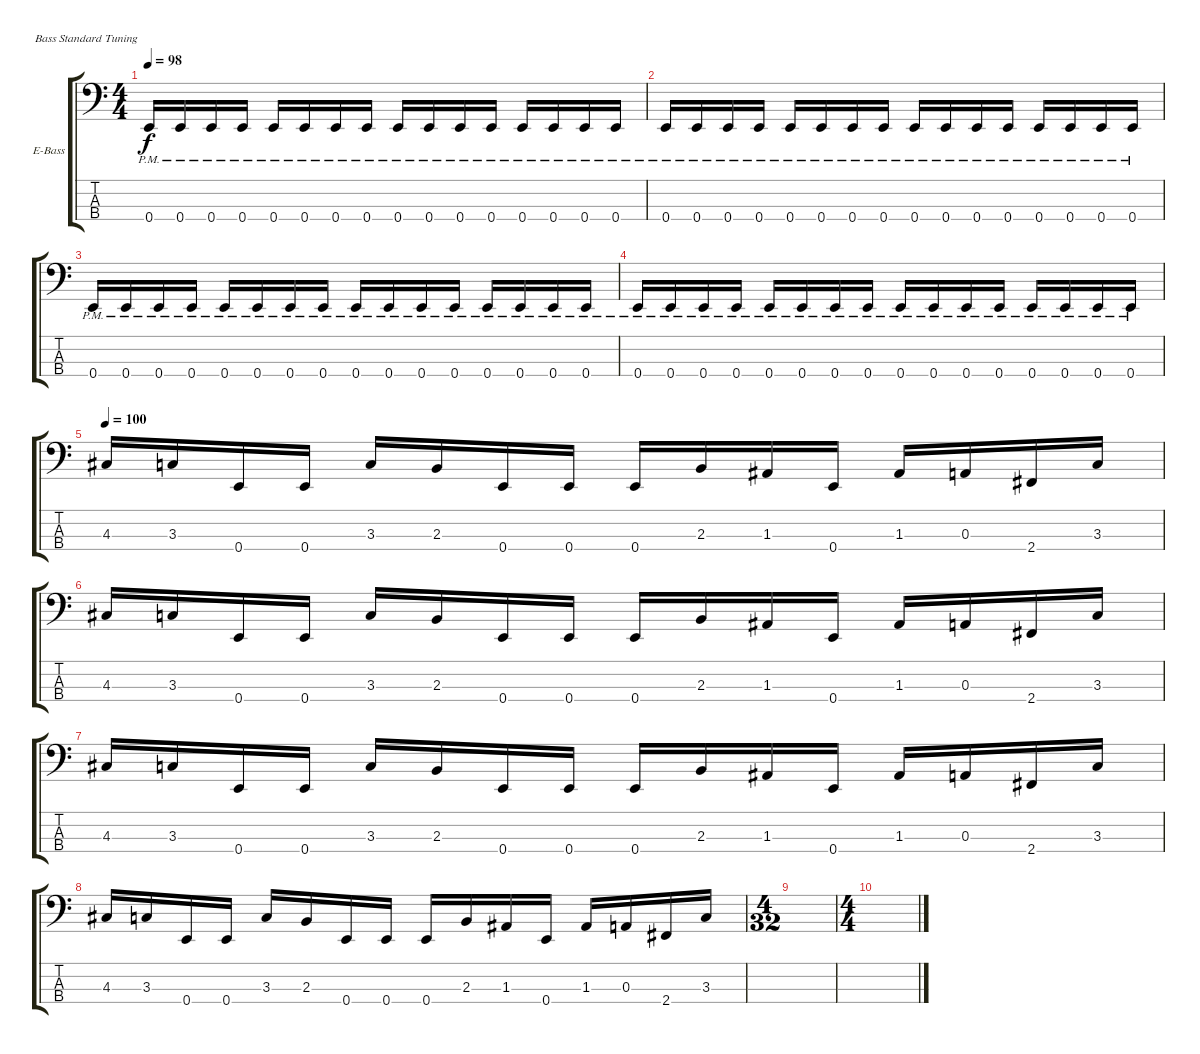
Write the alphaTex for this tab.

\bracketExtendMode groupsimilarinstruments
\firstSystemTrackNameOrientation horizontal
\otherSystemsTrackNameOrientation horizontal
\track ("Electric Bass" "E-Bass") {instrument electricbassfinger}
\staff {score tabs}
\tuning (G2 D2 A1 E1)
\ts (4 4)
\tempo 98
\clef f4
\ks c
0.4{pm}.16{dy f} 0.4{pm}.16 0.4{pm}.16 0.4{pm}.16 0.4{pm}.16 0.4{pm}.16 0.4{pm}.16 0.4{pm}.16 0.4{pm}.16 0.4{pm}.16 0.4{pm}.16 0.4{pm}.16 0.4{pm}.16 0.4{pm}.16 0.4{pm}.16 0.4{pm}.16 |
0.4{pm}.16 0.4{pm}.16 0.4{pm}.16 0.4{pm}.16 0.4{pm}.16 0.4{pm}.16 0.4{pm}.16 0.4{pm}.16 0.4{pm}.16 0.4{pm}.16 0.4{pm}.16 0.4{pm}.16 0.4{pm}.16 0.4{pm}.16 0.4{pm}.16 0.4{pm}.16 |
0.4{pm}.16 0.4{pm}.16 0.4{pm}.16 0.4{pm}.16 0.4{pm}.16 0.4{pm}.16 0.4{pm}.16 0.4{pm}.16 0.4{pm}.16 0.4{pm}.16 0.4{pm}.16 0.4{pm}.16 0.4{pm}.16 0.4{pm}.16 0.4{pm}.16 0.4{pm}.16 |
0.4{pm}.16 0.4{pm}.16 0.4{pm}.16 0.4{pm}.16 0.4{pm}.16 0.4{pm}.16 0.4{pm}.16 0.4{pm}.16 0.4{pm}.16 0.4{pm}.16 0.4{pm}.16 0.4{pm}.16 0.4{pm}.16 0.4{pm}.16 0.4{pm}.16 0.4{pm}.16 |
\tempo 100
4.3.16 3.3.16 0.4.16 0.4.16 3.3.16 2.3.16 0.4.16 0.4.16 0.4.16 2.3.16 1.3.16 0.4.16 1.3.16 0.3.16 2.4.16 3.3.16 |
4.3.16 3.3.16 0.4.16 0.4.16 3.3.16 2.3.16 0.4.16 0.4.16 0.4.16 2.3.16 1.3.16 0.4.16 1.3.16 0.3.16 2.4.16 3.3.16 |
4.3.16 3.3.16 0.4.16 0.4.16 3.3.16 2.3.16 0.4.16 0.4.16 0.4.16 2.3.16 1.3.16 0.4.16 1.3.16 0.3.16 2.4.16 3.3.16 |
4.3.16 3.3.16 0.4.16 0.4.16 3.3.16 2.3.16 0.4.16 0.4.16 0.4.16 2.3.16 1.3.16 0.4.16 1.3.16 0.3.16 2.4.16 3.3.16 |
\ts (4 32)
|
\ts (4 4)
